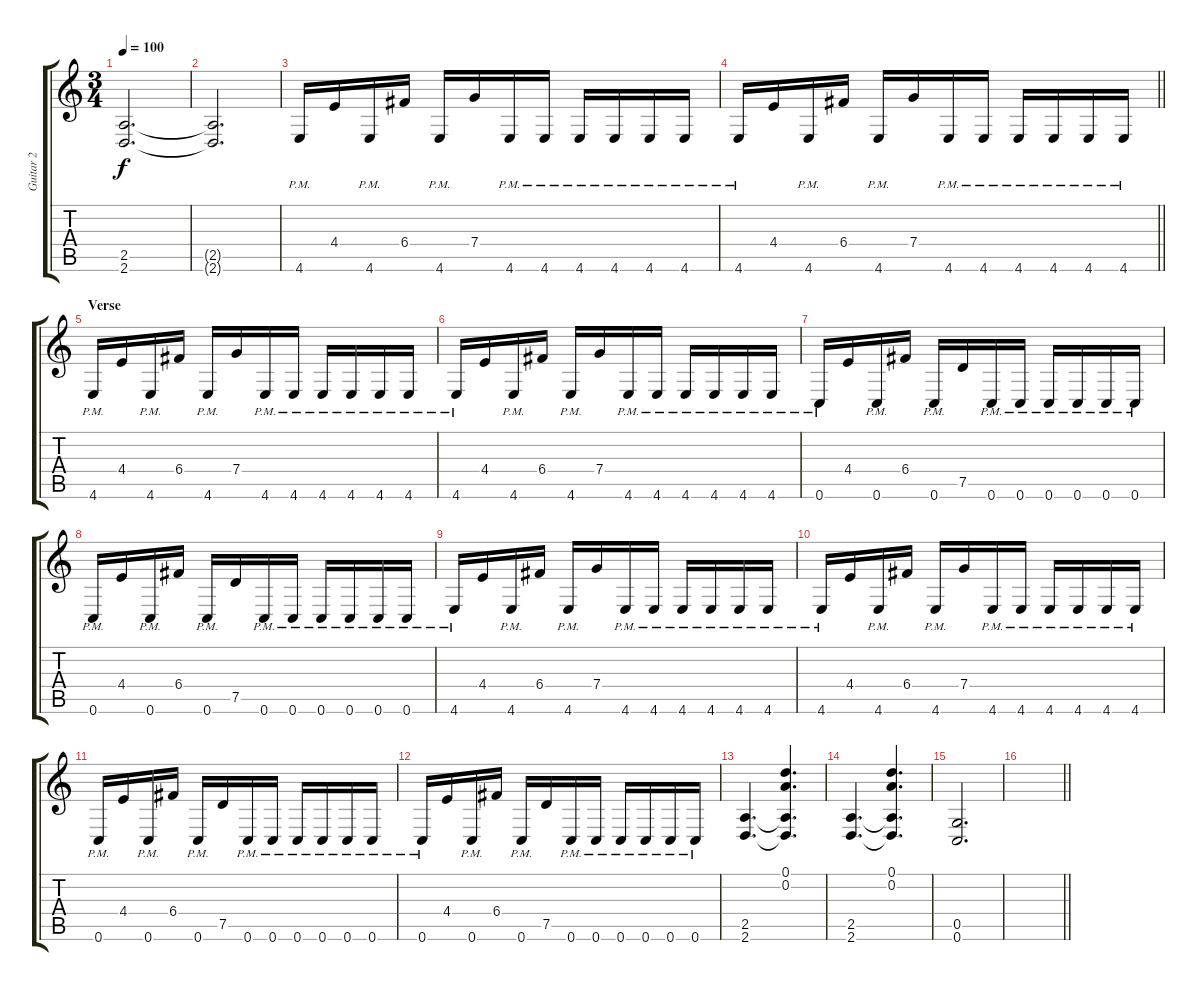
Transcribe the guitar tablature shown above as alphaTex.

\track ("Guitar 2" "Guitar 2") {instrument distortionguitar}
\staff {score tabs}
\tuning (D4 A3 F3 C3 G2 C2) {hide}
\ts (3 4)
\tempo 100
\clef g2
\ks c
(2.5 2.6).2{d dy f} |
(2.5{t} 2.6{t}).2{d} |
4.6{pm}.16 4.4.16 4.6{pm}.16 6.4.16 4.6{pm}.16 7.4.16 4.6{pm}.16 4.6{pm}.16 4.6{pm}.16 4.6{pm}.16 4.6{pm}.16 4.6{pm}.16 |
\barLineRight lightlight
4.6{pm}.16 4.4.16 4.6{pm}.16 6.4.16 4.6{pm}.16 7.4.16 4.6{pm}.16 4.6{pm}.16 4.6{pm}.16 4.6{pm}.16 4.6{pm}.16 4.6{pm}.16 |
\section ("" "Verse")
4.6{pm}.16 4.4.16 4.6{pm}.16 6.4.16 4.6{pm}.16 7.4.16 4.6{pm}.16 4.6{pm}.16 4.6{pm}.16 4.6{pm}.16 4.6{pm}.16 4.6{pm}.16 |
4.6{pm}.16 4.4.16 4.6{pm}.16 6.4.16 4.6{pm}.16 7.4.16 4.6{pm}.16 4.6{pm}.16 4.6{pm}.16 4.6{pm}.16 4.6{pm}.16 4.6{pm}.16 |
0.6{pm}.16 4.4.16 0.6{pm}.16 6.4.16 0.6{pm}.16 7.5.16 0.6{pm}.16 0.6{pm}.16 0.6{pm}.16 0.6{pm}.16 0.6{pm}.16 0.6{pm}.16 |
0.6{pm}.16 4.4.16 0.6{pm}.16 6.4.16 0.6{pm}.16 7.5.16 0.6{pm}.16 0.6{pm}.16 0.6{pm}.16 0.6{pm}.16 0.6{pm}.16 0.6{pm}.16 |
4.6{pm}.16 4.4.16 4.6{pm}.16 6.4.16 4.6{pm}.16 7.4.16 4.6{pm}.16 4.6{pm}.16 4.6{pm}.16 4.6{pm}.16 4.6{pm}.16 4.6{pm}.16 |
4.6{pm}.16 4.4.16 4.6{pm}.16 6.4.16 4.6{pm}.16 7.4.16 4.6{pm}.16 4.6{pm}.16 4.6{pm}.16 4.6{pm}.16 4.6{pm}.16 4.6{pm}.16 |
0.6{pm}.16 4.4.16 0.6{pm}.16 6.4.16 0.6{pm}.16 7.5.16 0.6{pm}.16 0.6{pm}.16 0.6{pm}.16 0.6{pm}.16 0.6{pm}.16 0.6{pm}.16 |
0.6{pm}.16 4.4.16 0.6{pm}.16 6.4.16 0.6{pm}.16 7.5.16 0.6{pm}.16 0.6{pm}.16 0.6{pm}.16 0.6{pm}.16 0.6{pm}.16 0.6{pm}.16 |
(2.5 2.6).4{d} (0.1 0.2 2.5{t} 2.6{t}).4{d} |
(2.5 2.6).4{d} (0.1 0.2 2.5{t} 2.6{t}).4{d} |
(0.5 0.6).2{d} |
\barLineRight lightlight
